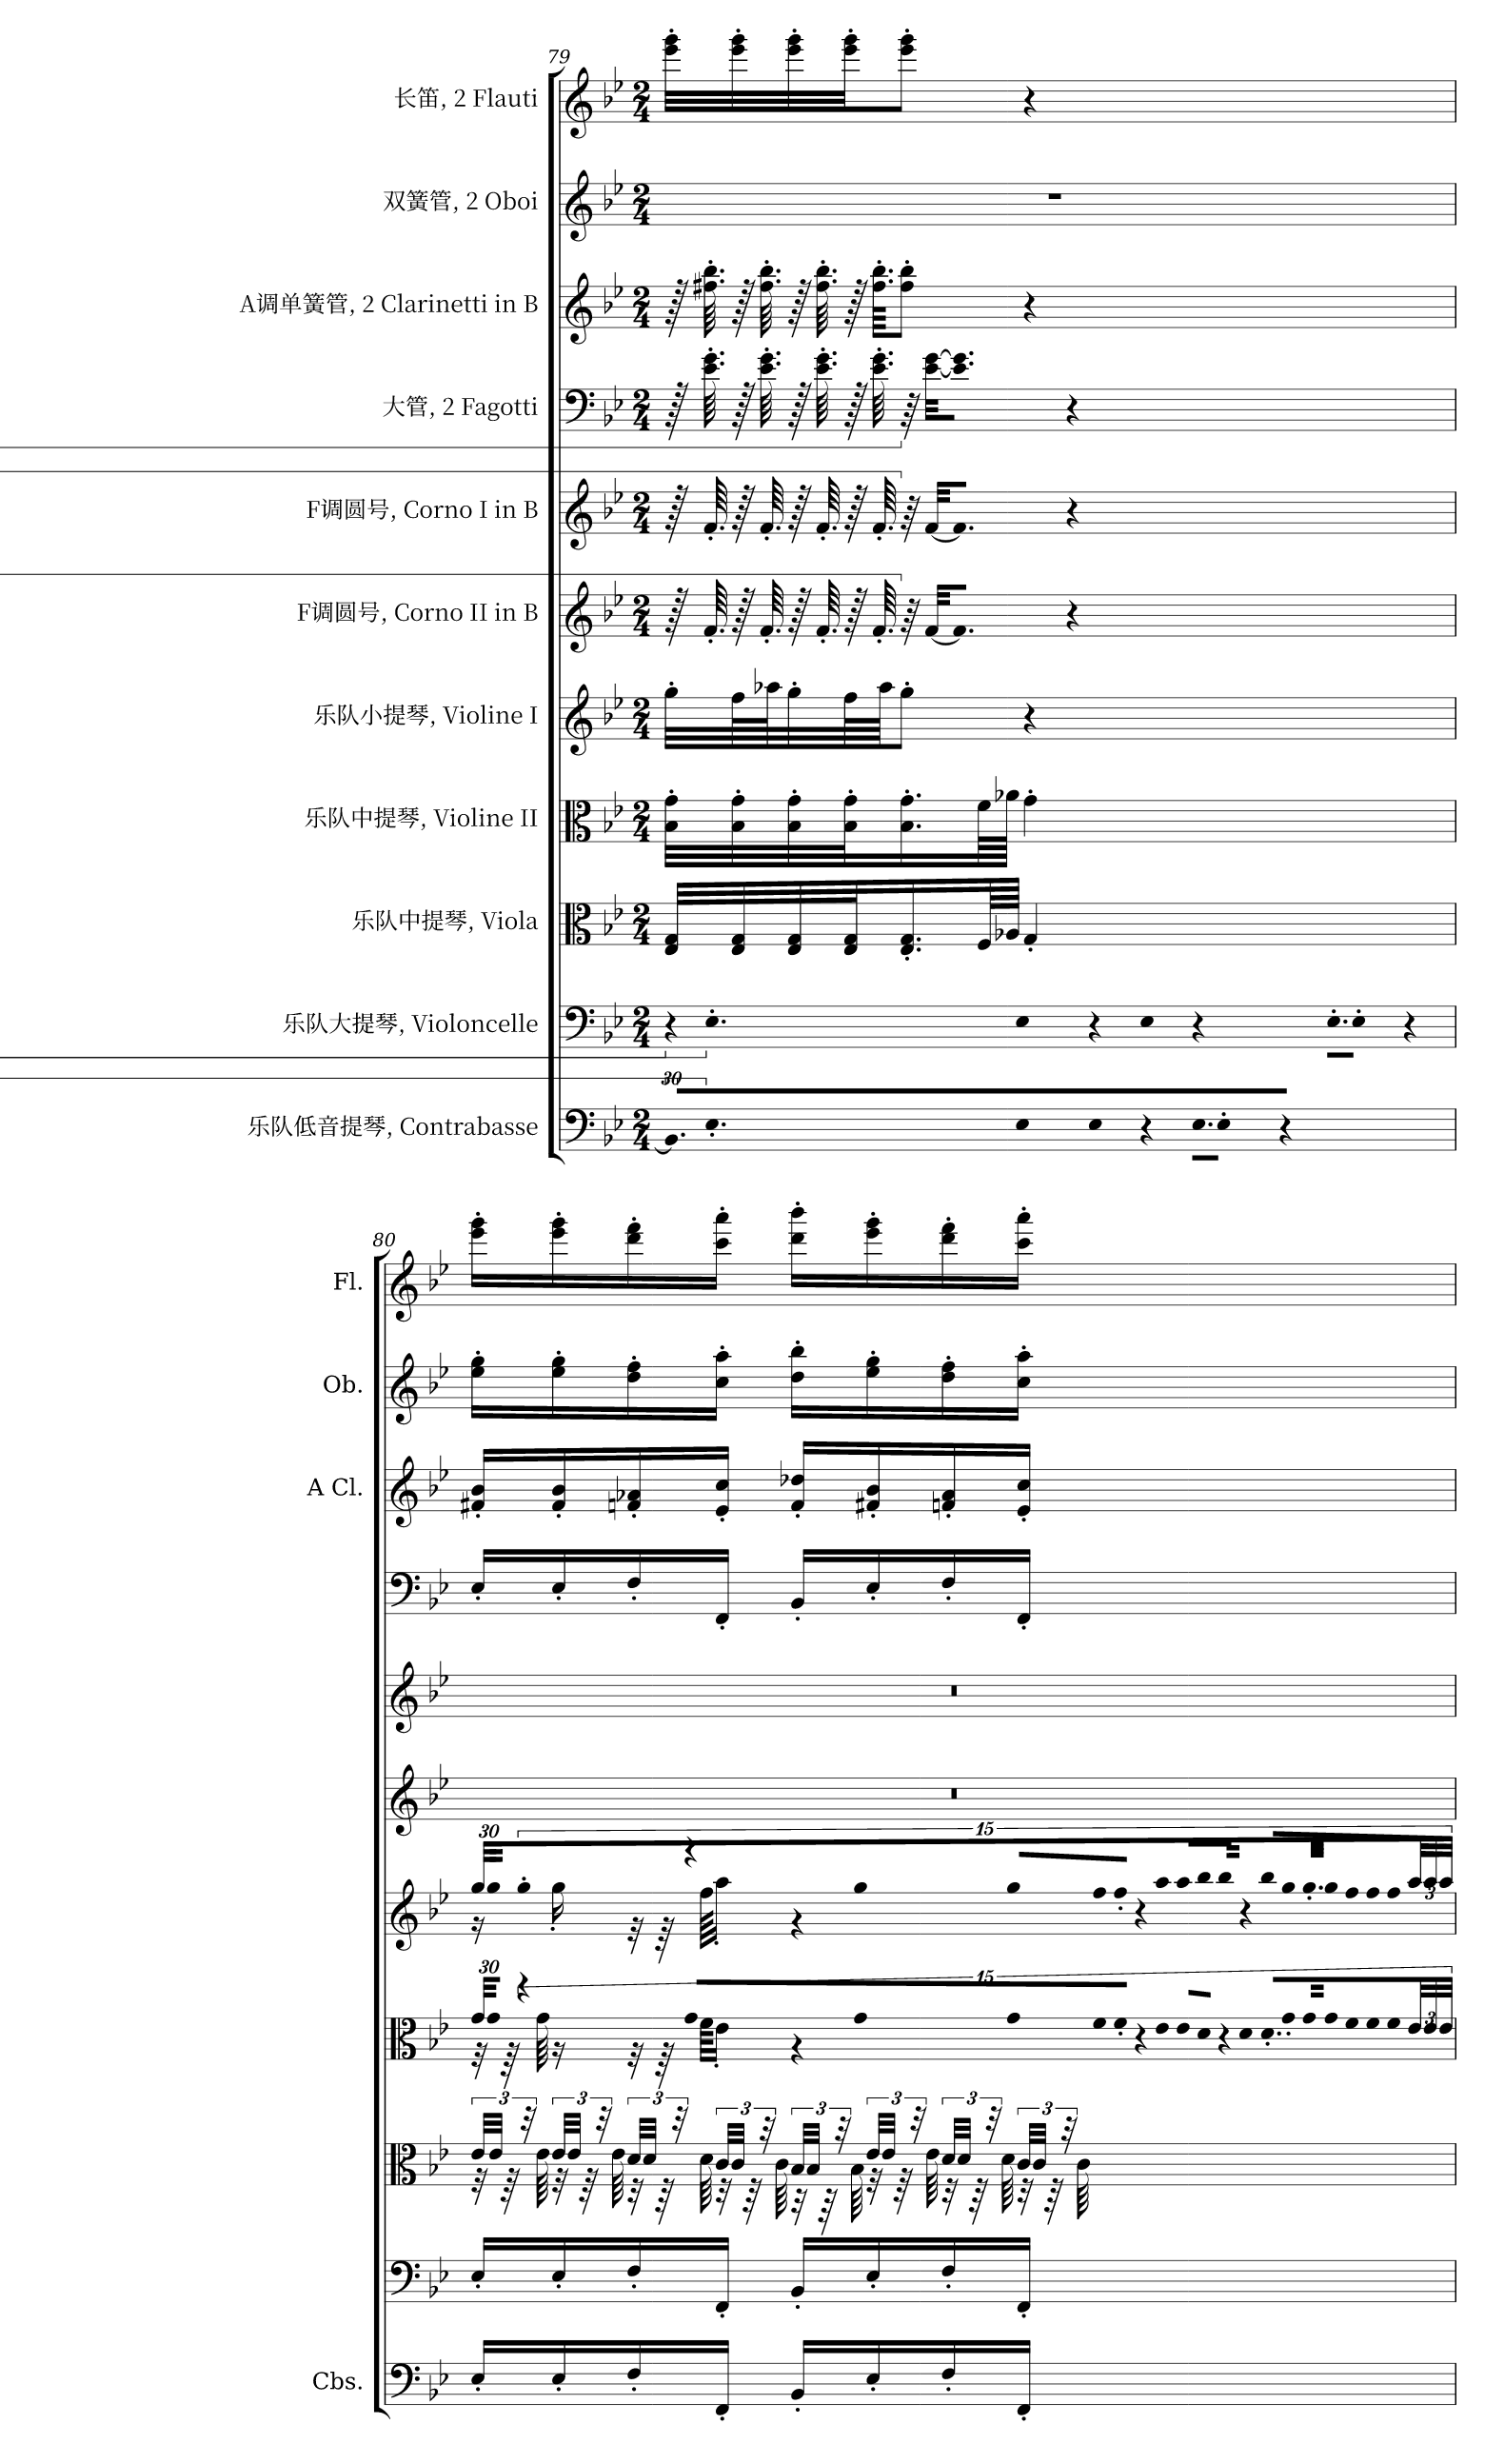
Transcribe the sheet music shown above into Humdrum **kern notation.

**kern	**kern	**kern	**kern	**kern	**kern	**kern	**kern	**kern	**kern	**kern
*part11	*part10	*part9	*part8	*part7	*part6	*part5	*part4	*part3	*part2	*part1
*staff11	*staff10	*staff9	*staff8	*staff7	*staff6	*staff5	*staff4	*staff3	*staff2	*staff1
*I"乐队低音提琴, Contrabasse	*I"乐队大提琴, Violoncelle	*I"乐队中提琴, Viola	*I"乐队中提琴, Violine II	*I"乐队小提琴, Violine I	*I"F调圆号, Corno II in B	*I"F调圆号, Corno I in B	*I"大管, 2 Fagotti	*I"A调单簧管, 2 Clarinetti in B	*I"双簧管, 2 Oboi	*I"长笛, 2 Flauti
*I'Cbs.	*	*	*	*	*	*	*	*I'A Cl.	*I'Ob.	*I'Fl.
*clefF4	*clefF4	*clefC3	*clefC3	*clefG2	*clefG2	*clefG2	*clefF4	*clefG2	*clefG2	*clefG2
*ITrd7c12	*	*	*	*	*ITrd4c7	*ITrd4c7	*	*ITrd2c3	*	*
*k[b-e-]	*k[b-e-]	*k[b-e-]	*k[b-e-]	*k[b-e-]	*k[b-e-a-]	*k[b-e-a-]	*k[b-e-]	*k[f#]	*k[b-e-]	*k[b-e-]
*M2/4	*M2/4	*M2/4	*M2/4	*M2/4	*M2/4	*M2/4	*M2/4	*M2/4	*M2/4	*M2/4
=79	=79	=79	=79	=79	=79	=79	=79	=79	=79	=79
!LO:N:vis=256.	!LO:N:vis=128	!	!	!	!	!	!	!	!	!
1920%17BBB-/KLLLL]	1920%17r	32E-/ 32G/LLL	32B-\' 32g\'LLL	32gg'\LLL	128r	128r	128r	128r	2r	32eee-\' 32ggg\'LLL
.	.	.	.	.	64.B-'/	64.B-'/	64.e-\' 64.g\'	64.dd#X\' 64.gg\'	.	.
!LO:N:vis=32.	!LO:N:vis=32.	!	!	!	!	!	!	!	!	!
640%17EE-'/J	640%17E-'\	.	.	.	.	.	.	.	.	.
.	.	32E-/ 32G/	32B-\' 32g\'	64ff\L	128r	128r	128r	128r	.	32eee-\' 32ggg\'
1920ryy	1920ryy	.	.	.	.	.	.	.	.	.
!LO:N:vis=32	!LO:N:vis=256%9	!	!	!	!	!	!	!	!	!
640%23EE-/	960%17E-\	.	.	.	.	.	.	.	.	.
.	.	.	.	.	64.B-'/	64.B-'/	64.e-\' 64.g\'	64.dd#\' 64.gg\'	.	.
.	.	.	.	64aa-X\J	.	.	.	.	.	.
!	!LO:N:vis=64	!	!	!	!	!	!	!	!	!
.	960%17r	.	.	.	.	.	.	.	.	.
.	.	32E-/ 32G/	32B-\' 32g\'	32gg'\	128r	128r	128r	128r	.	32eee-\' 32ggg\'
.	.	.	.	.	64.B-'/	64.B-'/	64.e-\' 64.g\'	64.dd#\' 64.gg\'	.	.
!	!LO:N:vis=256%9	!	!	!	!	!	!	!	!	!
.	960%17E-\	.	.	.	.	.	.	.	.	.
!LO:N:vis=256%9	!	!	!	!	!	!	!	!	!	!
960%17EE-/JJJk	.	.	.	.	.	.	.	.	.	.
!	!LO:N:vis=128	!	!	!	!	!	!	!	!	!
.	1920%17r	.	.	.	.	.	.	.	.	.
!LO:N:vis=128	!	!	!	!	!	!	!	!	!	!
1920%17r	.	.	.	.	.	.	.	.	.	.
.	.	32E-/ 32G/J	32B-\' 32g\'J	64ff\L	128r	128r	128r	128r	.	32eee-\' 32ggg\'JJ
.	1920ryy	.	.	.	.	.	.	.	.	.
!LO:N:vis=32.	!LO:N:vis=32.	!	!	!	!	!	!	!	!	!
640%17EE-\KKKL	640%17E-'\KKKL	.	.	.	.	.	.	.	.	.
.	.	.	.	.	64.B-'/	64.B-'/	64.e-\' 64.g\'	64.dd#\' 64.gg\'KKKL	.	.
.	.	.	.	64aa-\JJJ	.	.	.	.	.	.
8EE-'\J	8E-'\J	16.E-/' 16.G/'	16.B-\' 16.g\'	8gg'\J	96r	96r	96r	8dd#\' 8gg\'J	.	8eee-\' 8ggg\'J
.	.	.	.	.	[48B-/KLL	[48B-/KLL	[48e-\ [48g\KLL	.	.	.
.	.	.	.	.	16.B-/JJ]	16.B-/JJ]	16.e-\] 16.g\]JJ	.	.	.
.	.	64F/LL	64f\LL	.	.	.	.	.	.	.
.	.	64A-X/JJJJ	64a-X\JJJJ	.	.	.	.	.	.	.
4r	4r	4G'/	4g'\	4r	4r	4r	4r	4r	.	4r
!!LO:PB:g=z
=80	=80	=80	=80	=80	=80	=80	=80	=80	=80	=80
*	*	*^	*	*	*	*	*	*	*	*
!	!	!	!	!LO:N:vis=256%9	!LO:N:vis=256%9	!	!	!	!	!	!
*	*	*	*	*^	*^	*	*	*	*	*	*
16EE-'/LL	16E-'/LL	48e-/LLL	32r	960%17g/LLLL	32r	960%17gg/LLLL	16r	2r	2r	16E-'/LL	16d#X/' 16g/'LL	16ee-\' 16gg\'LL	16eee-\' 16ggg\'LL
!	!	!	!	!LO:N:vis=256%9	!	!LO:N:vis=256%9	!	!	!	!	!	!	!
.	.	.	.	960%17g/JJJJ	.	960%17gg/J	.	.	.	.	.	.	.
.	.	48e-/JJJ	.	.	.	.	.	.	.	.	.	.	.
.	.	.	64r	.	64r	.	.	.	.	.	.	.	.
.	.	.	.	1920ryy	.	1920ryy	.	.	.	.	.	.	.
!	!	!	!	!LO:N:vis=32	!	!LO:N:vis=32	!	!	!	!	!	!	!
.	.	.	.	640%23r	.	640%23gg'/JJJ	.	.	.	.	.	.	.
.	.	48r	.	.	.	.	.	.	.	.	.	.	.
.	.	.	64e-\	.	64g\	.	.	.	.	.	.	.	.
16EE-'/	16E-'/	48e-/LLL	32r	.	16r	.	16gg'\	.	.	16E-'/	16d#/' 16g/'	16ee-\' 16gg\'	16eee-\' 16ggg\'
!	!	!	!	!LO:N:vis=256%9	!	!LO:N:vis=64	!	!	!	!	!	!	!
.	.	.	.	960%17g/LLLL	.	960%17r	.	.	.	.	.	.	.
.	.	48e-/JJJ	.	.	.	.	.	.	.	.	.	.	.
!	!	!	!	!LO:N:vis=256%9	!	!LO:N:vis=256%9	!	!	!	!	!	!	!
.	.	.	.	960%17g/	.	960%17gg/	.	.	.	.	.	.	.
.	.	.	64r	.	.	.	.	.	.	.	.	.	.
.	.	48r	.	.	.	.	.	.	.	.	.	.	.
!	!	!	!	!LO:N:vis=256%9	!	!LO:N:vis=256%9	!	!	!	!	!	!	!
.	.	.	.	960%17g/	.	960%17gg/LLLL	.	.	.	.	.	.	.
.	.	.	64e-\	.	.	.	.	.	.	.	.	.	.
!	!	!	!	!LO:N:vis=256%9	!	!LO:N:vis=256%9	!	!	!	!	!	!	!
16FF'/	16F'/	48d/LLL	32r	960%17f/J	32r	960%17ff/J	32r	.	.	16F'/	16dn/' 16fn/'	16dd\' 16ff\'	16ddd\' 16fff\'
!	!	!	!	!LO:N:vis=32	!	!LO:N:vis=32	!	!	!	!	!	!	!
.	.	.	.	640%23f'/JJJ	.	640%23ff'/JJJ	.	.	.	.	.	.	.
.	.	48d/JJJ	.	.	.	.	.	.	.	.	.	.	.
.	.	.	64r	.	64r	.	64r	.	.	.	.	.	.
.	.	48r	.	.	.	.	.	.	.	.	.	.	.
.	.	.	64d\	.	64f\KKLL	.	64ff\KKLL	.	.	.	.	.	.
!	!	!	!	!LO:N:vis=32	!	!LO:N:vis=32	!	!	!	!	!	!	!
.	.	.	.	640%23r	.	640%23r	.	.	.	.	.	.	.
16FFF'/JJ	16FF'/JJ	48c/LLL	32r	.	16e-'\JJ	.	16aa'\JJ	.	.	16FF'/JJ	16c/' 16a/'JJ	16cc\' 16aa\'JJ	16ccc\' 16aaa\'JJ
.	.	48c/JJJ	.	.	.	.	.	.	.	.	.	.	.
!	!	!	!	!LO:N:vis=256%9	!	!LO:N:vis=256%9	!	!	!	!	!	!	!
.	.	.	.	960%17e-/	.	960%17aa/	.	.	.	.	.	.	.
.	.	.	64r	.	.	.	.	.	.	.	.	.	.
.	.	48r	.	.	.	.	.	.	.	.	.	.	.
!	!	!	!	!LO:N:vis=256%9	!	!LO:N:vis=256%9	!	!	!	!	!	!	!
.	.	.	.	960%17e-/LLLL	.	960%17aa/LLLL	.	.	.	.	.	.	.
.	.	.	64c\	.	.	.	.	.	.	.	.	.	.
!	!	!	!	!LO:N:vis=256%9	!	!LO:N:vis=256%9	!	!	!	!	!	!	!
16BBB-'/LL	16BB-'/LL	48B-/LLL	32r	960%17d/JJJJ	4r	960%17bb-/	4r	.	.	16BB-'/LL	16d/' 16b-X/'LL	16dd\' 16bb-\'LL	16ddd\' 16bbb-\'LL
!	!	!	!	!LO:N:vis=128	!	!LO:N:vis=256%9	!	!	!	!	!	!	!
.	.	.	.	1920%17r	.	960%17bb-/JJJJ	.	.	.	.	.	.	.
.	.	48B-/JJJ	.	.	.	.	.	.	.	.	.	.	.
!	!	!	!	!LO:N:vis=256%9	!	!	!	!	!	!	!	!	!
.	.	.	.	960%17d/	.	.	.	.	.	.	.	.	.
.	.	.	64r	.	.	.	.	.	.	.	.	.	.
.	.	.	.	.	.	1920ryy	.	.	.	.	.	.	.
!	!	!	!	!	!	!LO:N:vis=128	!	!	!	!	!	!	!
.	.	.	.	.	.	1920%17r	.	.	.	.	.	.	.
.	.	48r	.	.	.	.	.	.	.	.	.	.	.
.	.	.	.	1920ryy	.	.	.	.	.	.	.	.	.
!	!	!	!	!LO:N:vis=32.	!	!LO:N:vis=256%9	!	!	!	!	!	!	!
.	.	.	.	640%17d'/LLLL	.	960%17bb-/LLLL	.	.	.	.	.	.	.
.	.	.	64B-\	.	.	.	.	.	.	.	.	.	.
!	!	!	!	!	!	!LO:N:vis=256%9	!	!	!	!	!	!	!
16EE-'/	16E-'/	48e-/LLL	32r	.	.	960%17gg/	.	.	.	16E-'/	16d#X/' 16g/'	16ee-\' 16gg\'	16eee-\' 16ggg\'
!	!	!	!	!LO:N:vis=256%9	!	!	!	!	!	!	!	!	!
.	.	.	.	960%17g'/	.	.	.	.	.	.	.	.	.
!	!	!	!	!	!	!LO:N:vis=32.	!	!	!	!	!	!	!
.	.	.	.	.	.	640%17gg'/	.	.	.	.	.	.	.
.	.	48e-/JJJ	.	.	.	.	.	.	.	.	.	.	.
!	!	!	!	!LO:N:vis=256%9	!	!	!	!	!	!	!	!	!
.	.	.	.	960%17g/	.	.	.	.	.	.	.	.	.
.	.	.	64r	.	.	.	.	.	.	.	.	.	.
.	.	48r	.	.	.	.	.	.	.	.	.	.	.
.	.	.	.	1920ryy	.	1920ryy	.	.	.	.	.	.	.
!	!	!	!	!LO:N:vis=256%9	!	!LO:N:vis=256%9	!	!	!	!	!	!	!
.	.	.	.	960%17g/	.	960%17gg/	.	.	.	.	.	.	.
.	.	.	64e-\	.	.	.	.	.	.	.	.	.	.
16FF'/	16F'/	48d/LLL	32r	64f/J	.	64ff/J	.	.	.	16F'/	16dn/' 16f/'	16dd\' 16ff\'	16ddd\' 16fff\'
.	.	.	.	32f/	.	32ff/	.	.	.	.	.	.	.
.	.	48d/JJJ	.	.	.	.	.	.	.	.	.	.	.
.	.	.	64r	.	.	.	.	.	.	.	.	.	.
.	.	48r	.	.	.	.	.	.	.	.	.	.	.
.	.	.	64d\	64f/K	.	64ff/K	.	.	.	.	.	.	.
*	*	*	*	*Xbrackettup	*	*Xbrackettup	*	*	*	*	*	*	*
16FFF'/JJ	16FF'/JJ	48c/LLL	32r	48e-/	.	48aa/	.	.	.	16FF'/JJ	16c/' 16a/'JJ	16cc\' 16aa\'JJ	16ccc\' 16aaa\'JJ
.	.	48c/JJJ	.	48e-/	.	48aa/	.	.	.	.	.	.	.
.	.	.	64r	.	.	.	.	.	.	.	.	.	.
.	.	48r	.	48e-/JJJ	.	48aa/JJJ	.	.	.	.	.	.	.
.	.	.	64c\	.	.	.	.	.	.	.	.	.	.
*	*	*v	*v	*	*	*v	*v	*	*	*	*	*	*
*	*	*	*v	*v	*	*	*	*	*	*	*
=	=	=	=	=	=	=	=	=	=	=
*-	*-	*-	*-	*-	*-	*-	*-	*-	*-	*-
